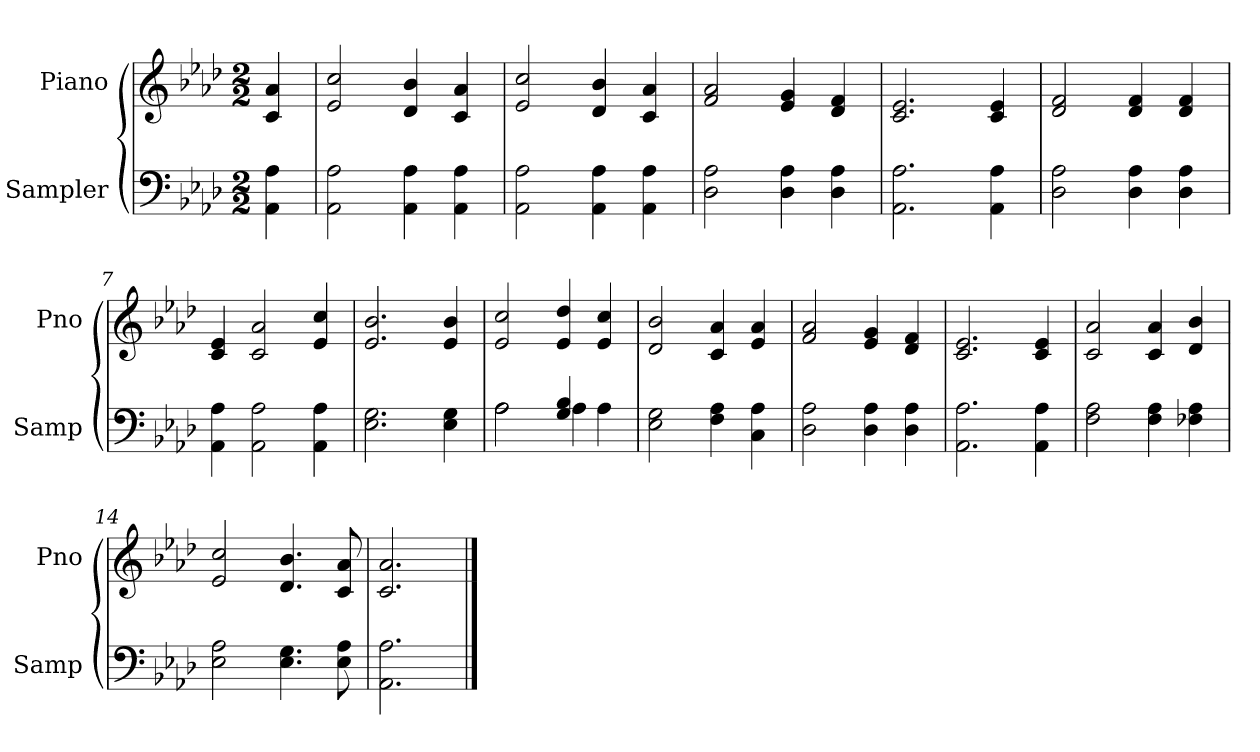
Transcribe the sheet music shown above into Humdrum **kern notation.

**kern	**kern
*part2	*part1
*staff2	*staff1
*I"Sampler	*I"Piano
*I'Samp	*I'Pno
*clefF4	*clefG2
*k[b-e-a-d-]	*k[b-e-a-d-]
*A-:	*A-:
*M2/2	*M2/2
=1	=1
4AA- 4A-	4c 4a-
=2	=2
2AA- 2A-	2e- 2cc
4AA- 4A-	4d- 4b-
4AA- 4A-	4c 4a-
=3	=3
2AA- 2A-	2e- 2cc
4AA- 4A-	4d- 4b-
4AA- 4A-	4c 4a-
=4	=4
2D- 2A-	2f 2a-
4D- 4A-	4e- 4g
4D- 4A-	4d- 4f
=5	=5
2.AA- 2.A-	2.c 2.e-
4AA- 4A-	4c 4e-
=6	=6
2D- 2A-	2d- 2f
4D- 4A-	4d- 4f
4D- 4A-	4d- 4f
=7	=7
4AA- 4A-	4c 4e-
2AA- 2A-	2c 2a-
4AA- 4A-	4e- 4cc
=8	=8
2.E- 2.G	2.e- 2.b-
4E- 4G	4e- 4b-
=9	=9
*^	*
2A-\	2A-	2e- 2cc
4G 4B-	4A-	4e- 4dd-
4A-\	4ryy	4e- 4cc
*v	*v	*
=10	=10
2E- 2G	2d- 2b-
4F 4A-	4c 4a-
4C 4A-	4e- 4a-
=11	=11
2D- 2A-	2f 2a-
4D- 4A-	4e- 4g
4D- 4A-	4d- 4f
=12	=12
2.AA- 2.A-	2.c 2.e-
4AA- 4A-	4c 4e-
=13	=13
2F 2A-	2c 2a-
4F 4A-	4c 4a-
4F-X 4A-	4d- 4b-
=14	=14
2E- 2A-	2e- 2cc
4.E- 4.G	4.d- 4.b-
8E- 8A-	8c 8a-
=15	=15
2.AA- 2.A-	2.c 2.a-
==	==
*-	*-
